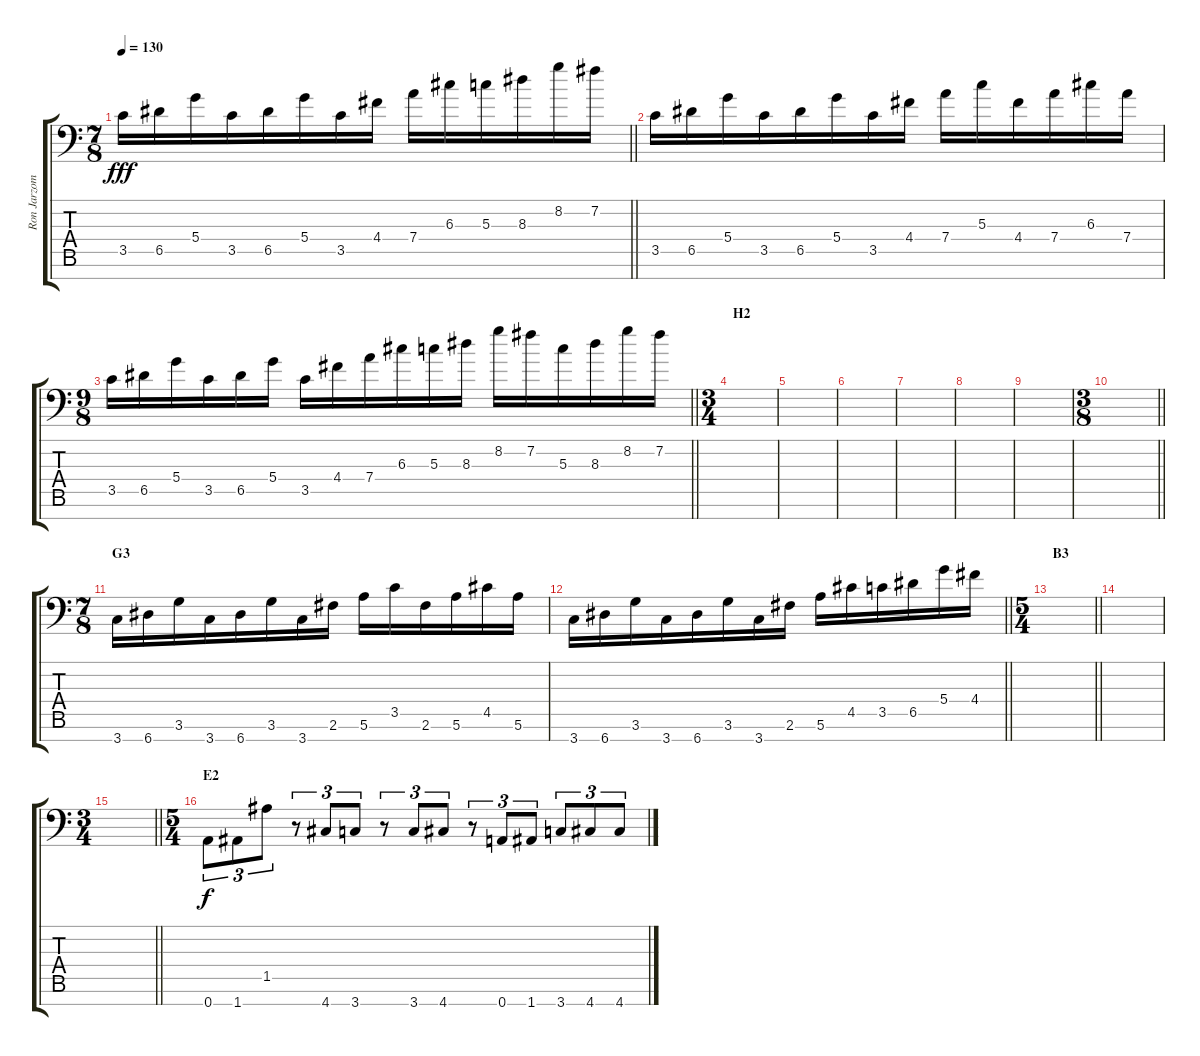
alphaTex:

\track ("Ron Jarzombek Rhythm 2" "Ron Jarzom") {instrument acousticguitarsteel}
\staff {score tabs}
\tuning (E4 B3 G3 D3 A2 E2 A1) {hide}
\ts (7 8)
\tempo 130
\clef f4
\barLineRight lightlight
\ks c
3.5.16{dy fff} 6.5.16 5.4.16 3.5.16 6.5.16 5.4.16 3.5.16 4.4.16 7.4.16 6.3.16 5.3.16 8.3.16 8.2.16 7.2.16 |
3.5.16 6.5.16 5.4.16 3.5.16 6.5.16 5.4.16 3.5.16 4.4.16 7.4.16 5.3.16 4.4.16 7.4.16 6.3.16 7.4.16 |
\ts (9 8)
\barLineRight lightlight
3.5.16 6.5.16 5.4.16 3.5.16 6.5.16 5.4.16 3.5.16 4.4.16 7.4.16 6.3.16 5.3.16 8.3.16 8.2.16 7.2.16 5.3.16 8.3.16 8.2.16 7.2.16 |
\ts (3 4)
\section ("" "H2")
|
|
|
|
|
|
\ts (3 8)
\barLineRight lightlight
|
\ts (7 8)
\section ("" "G3")
3.7.16 6.7.16 3.6.16 3.7.16 6.7.16 3.6.16 3.7.16 2.6.16 5.6.16 3.5.16 2.6.16 5.6.16 4.5.16 5.6.16 |
\barLineRight lightlight
3.7.16 6.7.16 3.6.16 3.7.16 6.7.16 3.6.16 3.7.16 2.6.16 5.6.16 4.5.16 3.5.16 6.5.16 5.4.16 4.4.16 |
\ts (5 4)
\section ("" "B3")
\barLineRight lightlight
|
|
\ts (3 4)
\barLineRight lightlight
|
\ts (5 4)
\section ("" "E2")
0.7.8{tu (3 2) dy f balance 8} 1.7.8{tu (3 2)} 1.5.8{tu (3 2)} r.8{tu (3 2)} 4.7.8{tu (3 2)} 3.7.8{tu (3 2)} r.8{tu (3 2)} 3.7.8{tu (3 2)} 4.7.8{tu (3 2)} r.8{tu (3 2)} 0.7.8{tu (3 2)} 1.7.8{tu (3 2)} 3.7.8{tu (3 2)} 4.7.8{tu (3 2)} 4.7.8{tu (3 2)}
